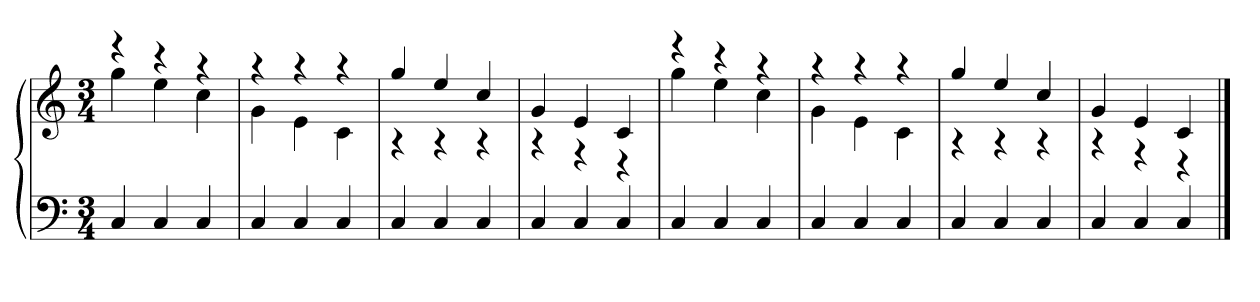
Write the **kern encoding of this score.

**kern	**kern
*part1	*part1
*staff2	*staff1
*clefF4	*clefG2
*k[]	*k[]
*M3/4	*M3/4
=1	=1
*	*^
4C/	4r	4gg\
4C/	4r	4ee\
4C/	4r	4cc\
=2	=2	=2
4C/	4r	4g\
4C/	4r	4e\
4C/	4r	4c\
=3	=3	=3
4C/	4gg/	4r
4C/	4ee/	4r
4C/	4cc/	4r
=4	=4	=4
4C/	4g/	4r
4C/	4e/	4r
4C/	4c/	4r
!!LO:LB:g=z	!!
=5	=5	=5
4C/	4r	4gg\
4C/	4r	4ee\
4C/	4r	4cc\
=6	=6	=6
4C/	4r	4g\
4C/	4r	4e\
4C/	4r	4c\
=7	=7	=7
4C/	4gg/	4r
4C/	4ee/	4r
4C/	4cc/	4r
=8	=8	=8
4C/	4g/	4r
4C/	4e/	4r
4C/	4c/	4r
*	*v	*v
==	==
*-	*-
